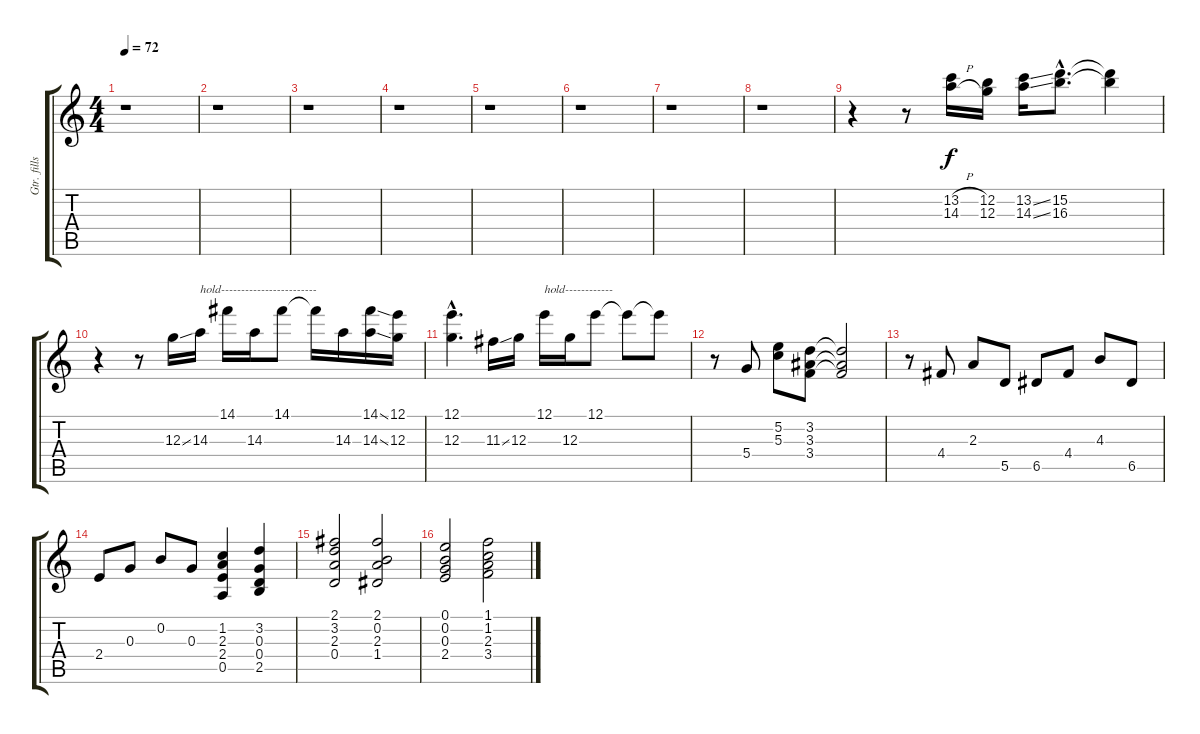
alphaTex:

\track ("Gtr. fills" "Gtr. fills") {instrument electricguitarclean}
\staff {score tabs}
\tuning (E4 B3 G3 D3 A2 E2) {hide}
\ts (4 4)
\tempo 72
\clef g2
\ks c
r.1{dy f instrument electricguitarclean} |
r.1 |
r.1 |
r.1 |
r.1 |
r.1 |
r.1 |
r.1 |
r.4 r.8 (13.2{h} 14.3{h}).16 (12.2 12.3).16 (13.2{ss} 14.3{ss}).16 (15.2{hac} 16.3{hac}).8{d} (15.2{t} 16.3{t}).4 |
r.4 r.8 12.3{ss}.16 14.3.16{txt "hold------------------------"} 14.1.16 14.3.16 14.1.8 14.1{t}.16 14.3.16 (14.1{ss} 14.3{ss}).16 (12.1 12.3).16 |
(12.1{hac} 12.3{hac}).4{d} 11.3{ss}.16 12.3.16 12.1.16{txt "hold------------"} 12.3.16 12.1.8 12.1{t}.8 12.1{t}.8 |
r.8 5.4.8 (5.2 5.3).8 (3.2 3.3 3.4).8 (3.2{t} 3.3{t} 3.4{t}).2 |
r.8 4.4.8 2.3.8 5.5.8 6.5.8 4.4.8 4.3.8 6.5.8 |
2.4.8 0.3.8 0.2.8 0.3.8 (1.2 2.3 2.4 0.5).4 (3.2 0.3 0.4 2.5).4 |
(2.1 3.2 2.3 0.4).2 (2.1 0.2 2.3 1.4).2 |
(0.1 0.2 0.3 2.4).2 (1.1 1.2 2.3 3.4).2
